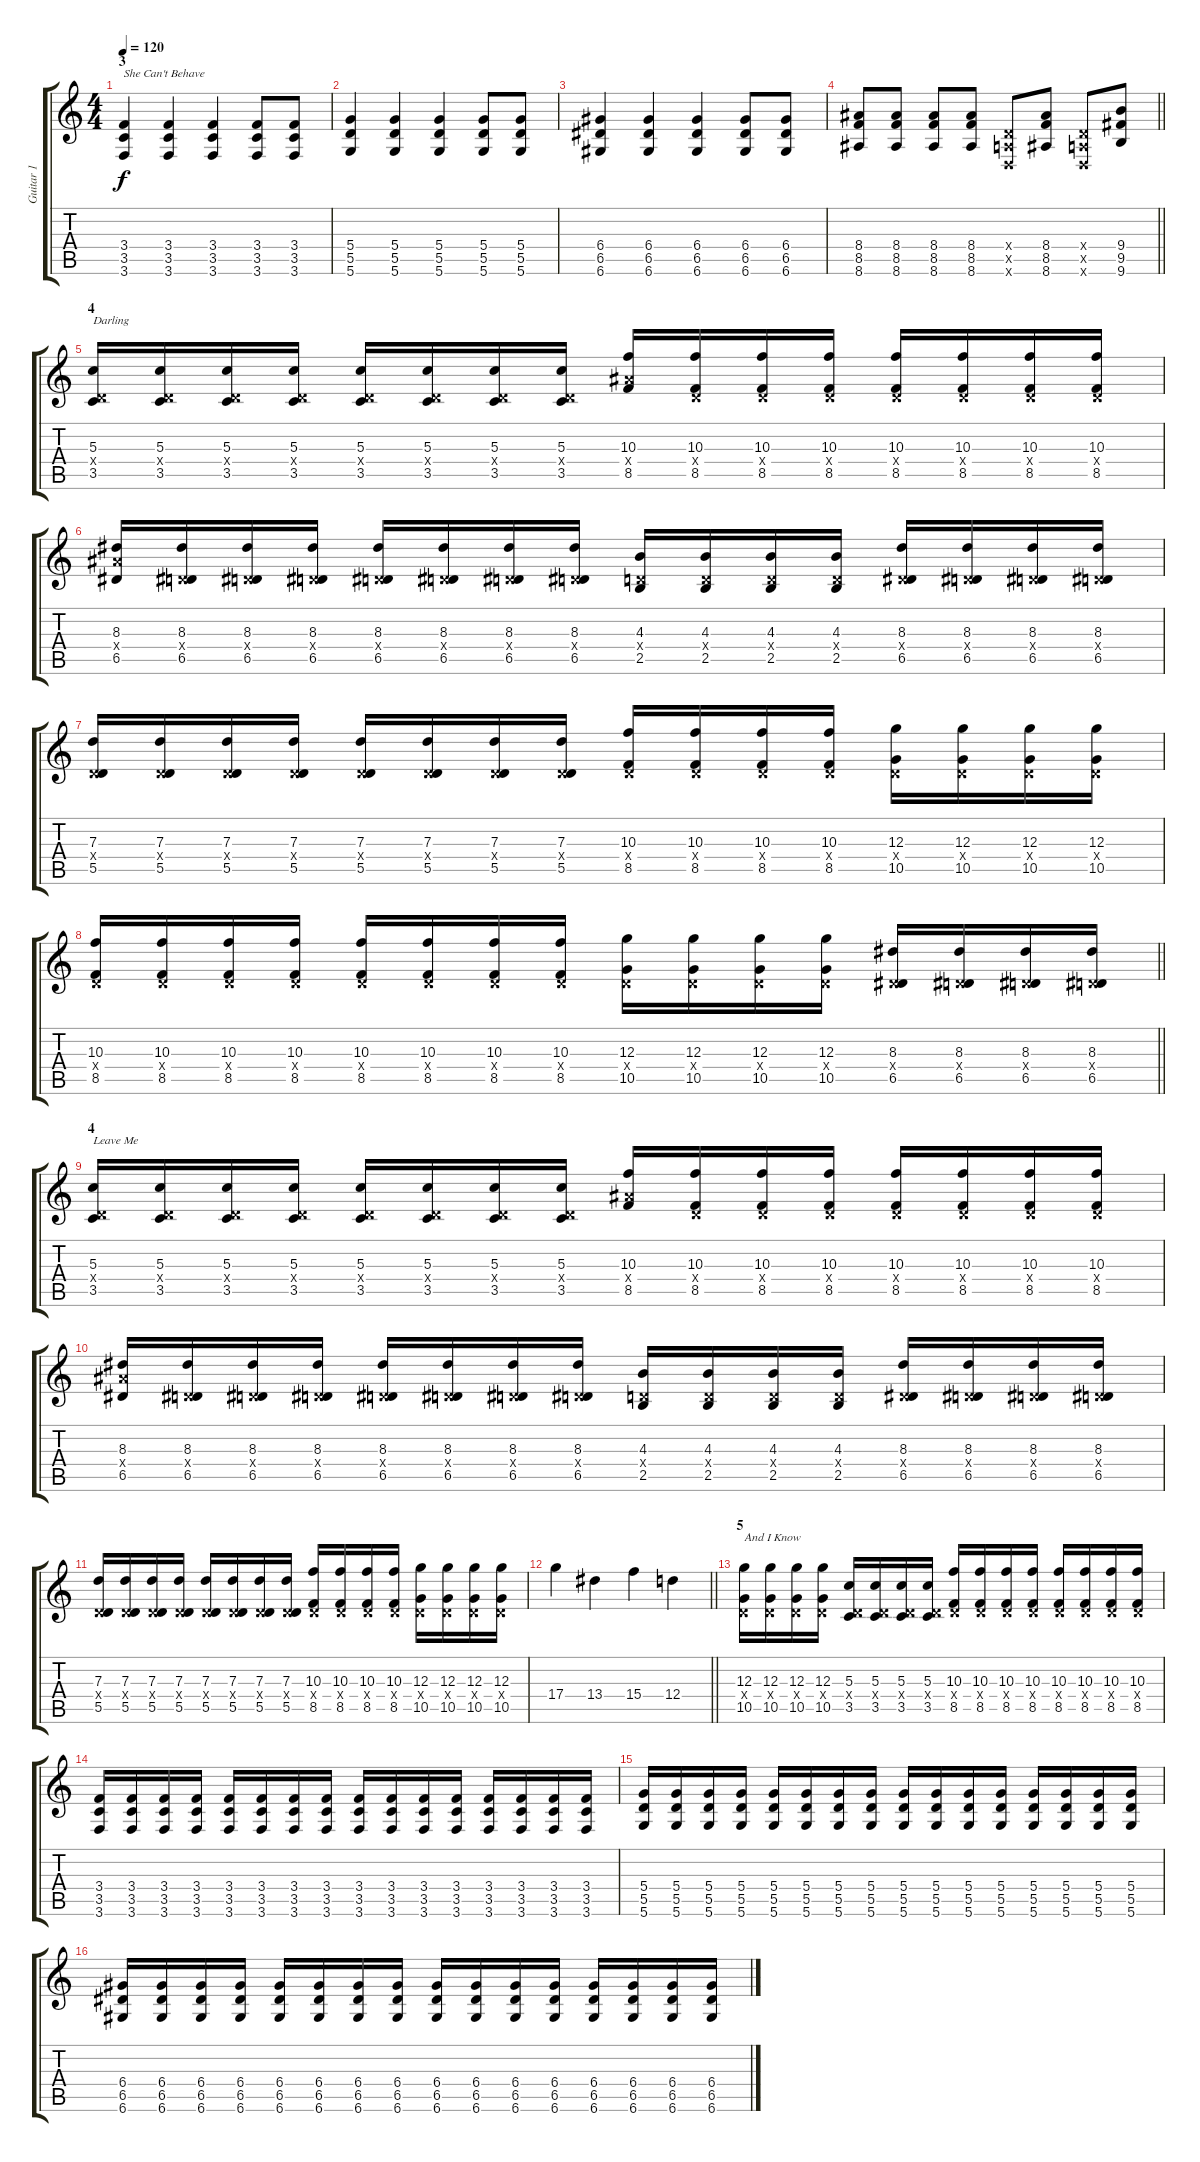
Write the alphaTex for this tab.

\track ("Guitar 1" "Guitar 1") {instrument overdrivenguitar}
\staff {score tabs}
\tuning (E4 B3 G3 D3 A2 D2) {hide}
\ts (4 4)
\section ("" "3")
\tempo 120
\clef g2
\ks c
(3.4 3.5 3.6).4{txt "She Can't Behave" dy f} (3.4 3.5 3.6).4 (3.4 3.5 3.6).4 (3.4 3.5 3.6).8 (3.4 3.5 3.6).8 |
(5.4 5.5 5.6).4 (5.4 5.5 5.6).4 (5.4 5.5 5.6).4 (5.4 5.5 5.6).8 (5.4 5.5 5.6).8 |
(6.4 6.5 6.6).4 (6.4 6.5 6.6).4 (6.4 6.5 6.6).4 (6.4 6.5 6.6).8 (6.4 6.5 6.6).8 |
\barLineRight lightlight
(8.4 8.5 8.6).8 (8.4 8.5 8.6).8 (8.4 8.5 8.6).8 (8.4 8.5 8.6).8 (0.4{x} 0.5{x} 0.6{x}).8 (8.4 8.5 8.6).8 (0.4{x} 0.5{x} 0.6{x}).8 (9.4 9.5 9.6).8 |
\section ("" "4")
(5.3 0.4{x} 3.5).16{txt "Darling"} (5.3 0.4{x} 3.5).16 (5.3 0.4{x} 3.5).16 (5.3 0.4{x} 3.5).16 (5.3 0.4{x} 3.5).16 (5.3 0.4{x} 3.5).16 (5.3 0.4{x} 3.5).16 (5.3 0.4{x} 3.5).16 (10.3 8.4{x} 8.5).16 (10.3 0.4{x} 8.5).16 (10.3 0.4{x} 8.5).16 (10.3 0.4{x} 8.5).16 (10.3 0.4{x} 8.5).16 (10.3 0.4{x} 8.5).16 (10.3 0.4{x} 8.5).16 (10.3 0.4{x} 8.5).16 |
(8.3 8.4{x} 6.5).16 (8.3 0.4{x} 6.5).16 (8.3 0.4{x} 6.5).16 (8.3 0.4{x} 6.5).16 (8.3 0.4{x} 6.5).16 (8.3 0.4{x} 6.5).16 (8.3 0.4{x} 6.5).16 (8.3 0.4{x} 6.5).16 (4.3 0.4{x} 2.5).16 (4.3 0.4{x} 2.5).16 (4.3 0.4{x} 2.5).16 (4.3 0.4{x} 2.5).16 (8.3 0.4{x} 6.5).16 (8.3 0.4{x} 6.5).16 (8.3 0.4{x} 6.5).16 (8.3 0.4{x} 6.5).16 |
(7.3 0.4{x} 5.5).16 (7.3 0.4{x} 5.5).16 (7.3 0.4{x} 5.5).16 (7.3 0.4{x} 5.5).16 (7.3 0.4{x} 5.5).16 (7.3 0.4{x} 5.5).16 (7.3 0.4{x} 5.5).16 (7.3 0.4{x} 5.5).16 (10.3 0.4{x} 8.5).16 (10.3 0.4{x} 8.5).16 (10.3 0.4{x} 8.5).16 (10.3 0.4{x} 8.5).16 (12.3 0.4{x} 10.5).16 (12.3 0.4{x} 10.5).16 (12.3 0.4{x} 10.5).16 (12.3 0.4{x} 10.5).16 |
\barLineRight lightlight
(10.3 0.4{x} 8.5).16 (10.3 0.4{x} 8.5).16 (10.3 0.4{x} 8.5).16 (10.3 0.4{x} 8.5).16 (10.3 0.4{x} 8.5).16 (10.3 0.4{x} 8.5).16 (10.3 0.4{x} 8.5).16 (10.3 0.4{x} 8.5).16 (12.3 0.4{x} 10.5).16 (12.3 0.4{x} 10.5).16 (12.3 0.4{x} 10.5).16 (12.3 0.4{x} 10.5).16 (8.3 0.4{x} 6.5).16 (8.3 0.4{x} 6.5).16 (8.3 0.4{x} 6.5).16 (8.3 0.4{x} 6.5).16 |
\section ("" "4")
(5.3 0.4{x} 3.5).16{txt "Leave Me"} (5.3 0.4{x} 3.5).16 (5.3 0.4{x} 3.5).16 (5.3 0.4{x} 3.5).16 (5.3 0.4{x} 3.5).16 (5.3 0.4{x} 3.5).16 (5.3 0.4{x} 3.5).16 (5.3 0.4{x} 3.5).16 (10.3 8.4{x} 8.5).16 (10.3 0.4{x} 8.5).16 (10.3 0.4{x} 8.5).16 (10.3 0.4{x} 8.5).16 (10.3 0.4{x} 8.5).16 (10.3 0.4{x} 8.5).16 (10.3 0.4{x} 8.5).16 (10.3 0.4{x} 8.5).16 |
(8.3 8.4{x} 6.5).16 (8.3 0.4{x} 6.5).16 (8.3 0.4{x} 6.5).16 (8.3 0.4{x} 6.5).16 (8.3 0.4{x} 6.5).16 (8.3 0.4{x} 6.5).16 (8.3 0.4{x} 6.5).16 (8.3 0.4{x} 6.5).16 (4.3 0.4{x} 2.5).16 (4.3 0.4{x} 2.5).16 (4.3 0.4{x} 2.5).16 (4.3 0.4{x} 2.5).16 (8.3 0.4{x} 6.5).16 (8.3 0.4{x} 6.5).16 (8.3 0.4{x} 6.5).16 (8.3 0.4{x} 6.5).16 |
(7.3 0.4{x} 5.5).16 (7.3 0.4{x} 5.5).16 (7.3 0.4{x} 5.5).16 (7.3 0.4{x} 5.5).16 (7.3 0.4{x} 5.5).16 (7.3 0.4{x} 5.5).16 (7.3 0.4{x} 5.5).16 (7.3 0.4{x} 5.5).16 (10.3 0.4{x} 8.5).16 (10.3 0.4{x} 8.5).16 (10.3 0.4{x} 8.5).16 (10.3 0.4{x} 8.5).16 (12.3 0.4{x} 10.5).16 (12.3 0.4{x} 10.5).16 (12.3 0.4{x} 10.5).16 (12.3 0.4{x} 10.5).16 |
\barLineRight lightlight
17.4.4 13.4.4 15.4.4 12.4.4 |
\section ("" "5")
(12.3 0.4{x} 10.5).16{txt "And I Know" volume 13} (12.3 0.4{x} 10.5).16 (12.3 0.4{x} 10.5).16 (12.3 0.4{x} 10.5).16 (5.3 0.4{x} 3.5).16 (5.3 0.4{x} 3.5).16 (5.3 0.4{x} 3.5).16 (5.3 0.4{x} 3.5).16 (10.3 0.4{x} 8.5).16 (10.3 0.4{x} 8.5).16 (10.3 0.4{x} 8.5).16 (10.3 0.4{x} 8.5).16 (10.3 0.4{x} 8.5).16 (10.3 0.4{x} 8.5).16 (10.3 0.4{x} 8.5).16 (10.3 0.4{x} 8.5).16 |
(3.4 3.5 3.6).16 (3.4 3.5 3.6).16 (3.4 3.5 3.6).16 (3.4 3.5 3.6).16 (3.4 3.5 3.6).16 (3.4 3.5 3.6).16 (3.4 3.5 3.6).16 (3.4 3.5 3.6).16 (3.4 3.5 3.6).16 (3.4 3.5 3.6).16 (3.4 3.5 3.6).16 (3.4 3.5 3.6).16 (3.4 3.5 3.6).16 (3.4 3.5 3.6).16 (3.4 3.5 3.6).16 (3.4 3.5 3.6).16 |
(5.4 5.5 5.6).16 (5.4 5.5 5.6).16 (5.4 5.5 5.6).16 (5.4 5.5 5.6).16 (5.4 5.5 5.6).16 (5.4 5.5 5.6).16 (5.4 5.5 5.6).16 (5.4 5.5 5.6).16 (5.4 5.5 5.6).16 (5.4 5.5 5.6).16 (5.4 5.5 5.6).16 (5.4 5.5 5.6).16 (5.4 5.5 5.6).16 (5.4 5.5 5.6).16 (5.4 5.5 5.6).16 (5.4 5.5 5.6).16 |
(6.4 6.5 6.6).16 (6.4 6.5 6.6).16 (6.4 6.5 6.6).16 (6.4 6.5 6.6).16 (6.4 6.5 6.6).16 (6.4 6.5 6.6).16 (6.4 6.5 6.6).16 (6.4 6.5 6.6).16 (6.4 6.5 6.6).16 (6.4 6.5 6.6).16 (6.4 6.5 6.6).16 (6.4 6.5 6.6).16 (6.4 6.5 6.6).16 (6.4 6.5 6.6).16 (6.4 6.5 6.6).16 (6.4 6.5 6.6).16
